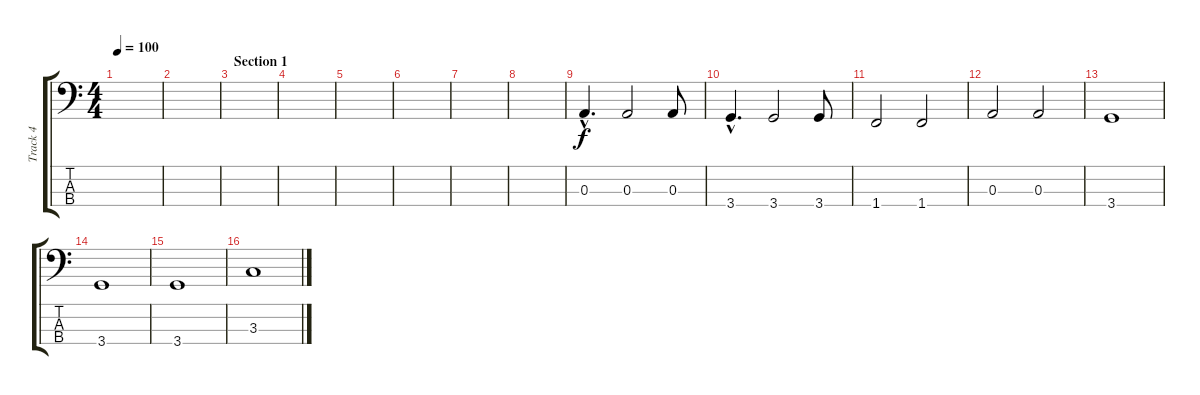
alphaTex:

\track ("Track 4" "Track 4") {instrument electricbassfinger}
\staff {score tabs}
\tuning (G2 D2 A1 E1) {hide}
\ts (4 4)
\tempo 100
\clef f4
\ks c
|
|
\section ("" "Section 1")
|
|
|
|
|
|
0.3{hac}.4{d} 0.3.2 0.3.8 |
3.4{hac}.4{d} 3.4.2 3.4.8 |
1.4.2 1.4.2 |
0.3.2 0.3.2 |
3.4.1 |
3.4.1 |
3.4.1 |
3.3.1
